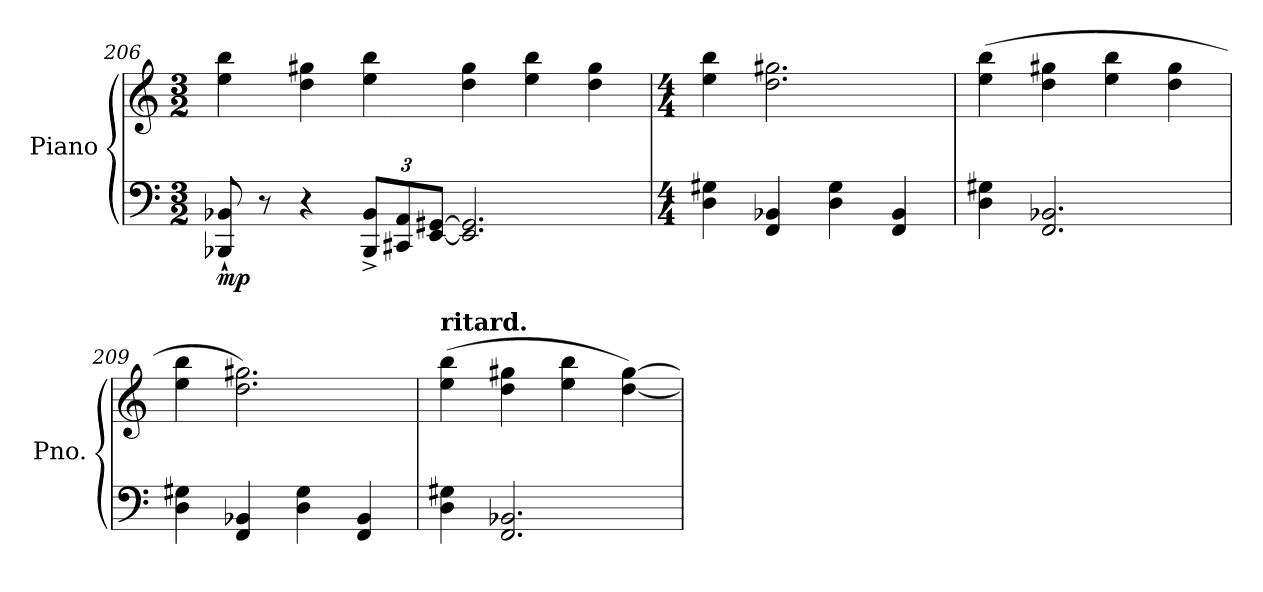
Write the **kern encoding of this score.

**kern	**kern	**dynam
*part1	*part1	*part1
*staff2	*staff1	*staff1/2
*I"Piano	*	*
*I'Pno.	*	*
*clefF4	*clefG2	*
*k[]	*k[]	*
*M3/2	*M3/2	*
=206	=206	=206
!	!	!LO:DY:b=2
8BBB-X/` 8BB-X/`	4ee\ 4bb\	mp
8r	.	.
4r	4dd\ 4gg#X\	.
*Xbrackettup	*	*
12BBB-/^ 12BB-/^L	4ee\ 4bb\	.
12CC#X/ 12AA/	.	.
[12EE/ [12GG#X/J	.	.
2.EE/] 2.GG#/]	4dd\ 4gg#\	.
.	4ee\ 4bb\	.
.	4dd\ 4gg#\	.
=207	=207	=207
*M4/4	*M4/4	*
4D\ 4G#X\	4ee\ 4bb\	.
4FF/ 4BB-X/	2.dd\ 2.gg#X\	.
4D\ 4G#\	.	.
4FF/ 4BB-/	.	.
=208	=208	=208
4D\ 4G#X\	(>4ee\ 4bb\	.
2.FF/ 2.BB-X/	4dd\ 4gg#X\	.
.	4ee\ 4bb\	.
.	4dd\ 4gg#\	.
=209	=209	=209
4D\ 4G#X\	4ee\ 4bb\	.
4FF/ 4BB-X/	2.dd\ 2.gg#X\)	.
4D\ 4G#\	.	.
4FF/ 4BB-/	.	.
=210	=210	=210
!	!LO:TX:a:B:t=ritard.	!
4D\ 4G#X\	(>4ee\ 4bb\	.
2.FF/ 2.BB-X/	4dd\ 4gg#X\	.
.	4ee\ 4bb\	.
.	[4dd\ [4gg#\)	.
=	=	=
*-	*-	*-
